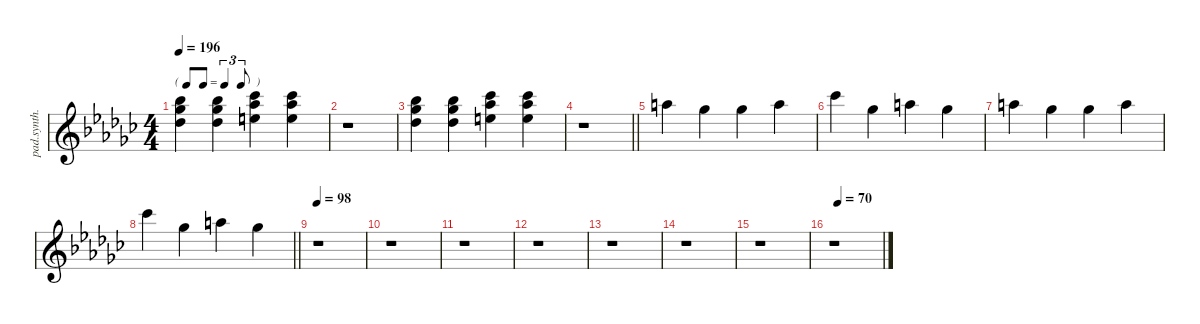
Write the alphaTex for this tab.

\defaultSystemsLayout 4
\hideDynamics
\bracketExtendMode nobrackets
\otherSystemsTrackNameOrientation horizontal
\track ("Synth" "pad.synth.") {defaultSystemsLayout 8 instrument pad3polysynth}
\staff {score}
\tuning (E4 B3 G3 D3 A2 E2)
\ts (4 4)
\tf triplet8th
\tempo 196
\clef g2
\ks gb
(18.1{acc b} 19.2{acc b} 18.3{acc b}).4{dy f beam Down} (18.1{acc b} 19.2{acc b} 18.3{acc b}).4{beam Down} (19.1{acc b} 21.2{acc b} 21.3{acc forcenatural}).4{beam Down} (19.1{acc b} 21.2{acc b} 21.3{acc forcenatural}).4{beam Down} |
r.1{beam Down} |
(18.1{acc b} 19.2{acc b} 18.3{acc b}).4{beam Down} (18.1{acc b} 19.2{acc b} 18.3{acc b}).4{beam Down} (19.1{acc b} 21.2{acc b} 21.3{acc forcenatural}).4{beam Down} (19.1{acc b} 21.2{acc b} 21.3{acc forcenatural}).4{beam Down} |
\barLineRight lightlight
r.1{beam Down} |
17.1{acc forcenatural}.4{beam Down} 14.1{acc b}.4{beam Down} 14.1{acc b}.4{beam Down} 17.1{acc forcenatural}.4{beam Down} |
19.1{acc b}.4{beam Down} 19.2{acc b}.4{beam Down} 17.1{acc forcenatural}.4{beam Down} 19.2{acc b}.4{beam Down} |
17.1{acc forcenatural}.4{beam Down} 14.1{acc b}.4{beam Down} 14.1{acc b}.4{beam Down} 17.1{acc forcenatural}.4{beam Down} |
\barLineRight lightlight
19.1{acc b}.4{beam Down} 19.2{acc b}.4{beam Down} 17.1{acc forcenatural}.4{beam Down} 19.2{acc b}.4{beam Down} |
\tempo 98
r.1{beam Down} |
r.1{beam Down} |
r.1{beam Down} |
r.1{beam Down} |
r.1{beam Down} |
r.1{beam Down} |
r.1{beam Down} |
\tempo (70 0.09375)
r.1{beam Down}
